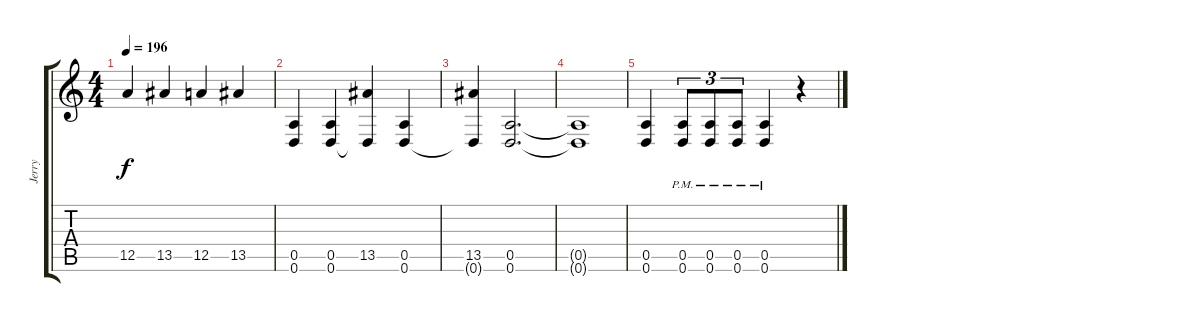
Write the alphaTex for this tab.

\track ("Jerry" "Jerry") {instrument distortionguitar}
\staff {score tabs}
\tuning (E4 B3 G3 D3 A2 D2) {hide}
\ts (4 4)
\tempo 196
\clef g2
\ks c
12.5.4{dy f} 13.5.4 12.5.4 13.5.4 |
(0.5 0.6).4 (0.5 0.6).4 (13.5 0.6{t}).4 (0.5 0.6).4 |
(13.5 0.6{t}).4 (0.5 0.6).2{d} |
(0.5{t} 0.6{t}).1 |
(0.5 0.6).4 (0.5{pm} 0.6{pm}).8{tu (3 2)} (0.5{pm} 0.6{pm}).8{tu (3 2)} (0.5{pm} 0.6{pm}).8{tu (3 2)} (0.5{pm} 0.6{pm}).4 r.4
